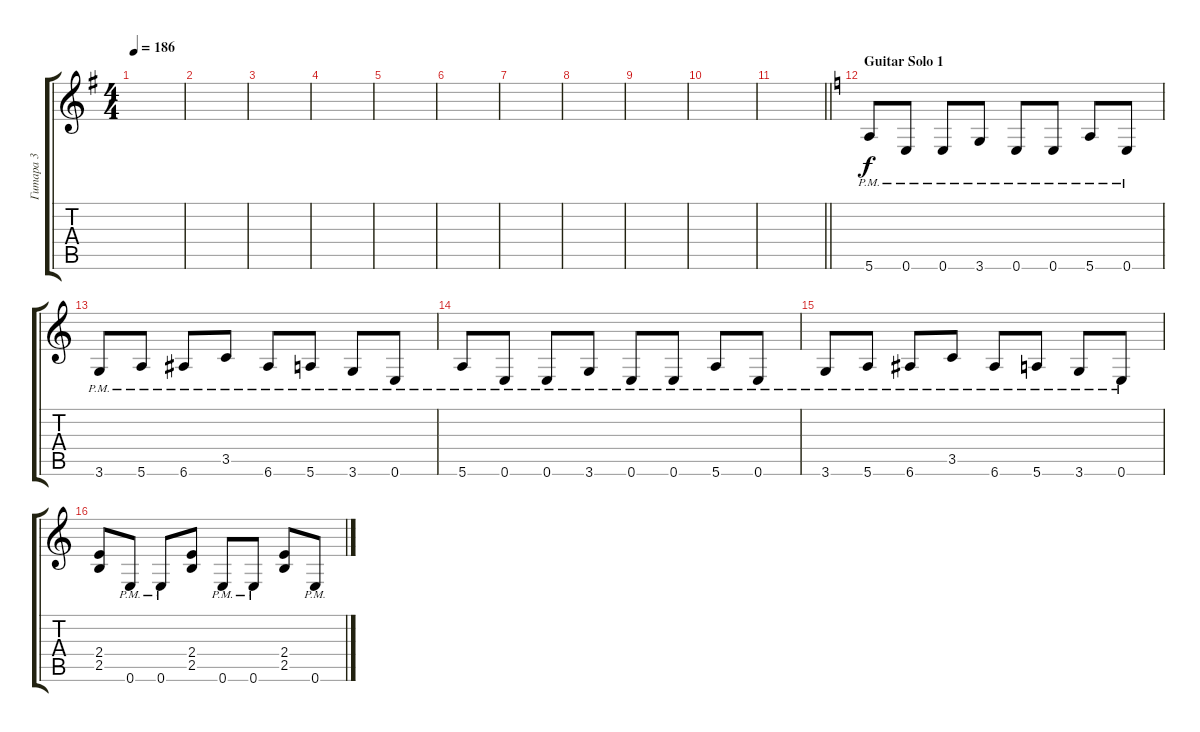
\track ("Гитара 3" "Гитара 3") {instrument distortionguitar}
\staff {score tabs}
\tuning (E4 B3 G3 D3 A2 E2) {hide}
\ts (4 4)
\tempo 186
\clef g2
\ks eminor
|
|
|
|
|
|
|
|
|
|
\barLineRight lightlight
|
\section ("" "Guitar Solo 1")
\ks aminor
5.6{pm}.8 0.6{pm}.8 0.6{pm}.8 3.6{pm}.8 0.6{pm}.8 0.6{pm}.8 5.6{pm}.8 0.6{pm}.8 |
3.6{pm}.8 5.6{pm}.8 6.6{pm}.8 3.5{pm}.8 6.6{pm}.8 5.6{pm}.8 3.6{pm}.8 0.6{pm}.8 |
5.6{pm}.8 0.6{pm}.8 0.6{pm}.8 3.6{pm}.8 0.6{pm}.8 0.6{pm}.8 5.6{pm}.8 0.6{pm}.8 |
3.6{pm}.8 5.6{pm}.8 6.6{pm}.8 3.5{pm}.8 6.6{pm}.8 5.6{pm}.8 3.6{pm}.8 0.6{pm}.8 |
(2.4 2.5).8 0.6{pm}.8 0.6{pm}.8 (2.4 2.5).8 0.6{pm}.8 0.6{pm}.8 (2.4 2.5).8 0.6{pm}.8
